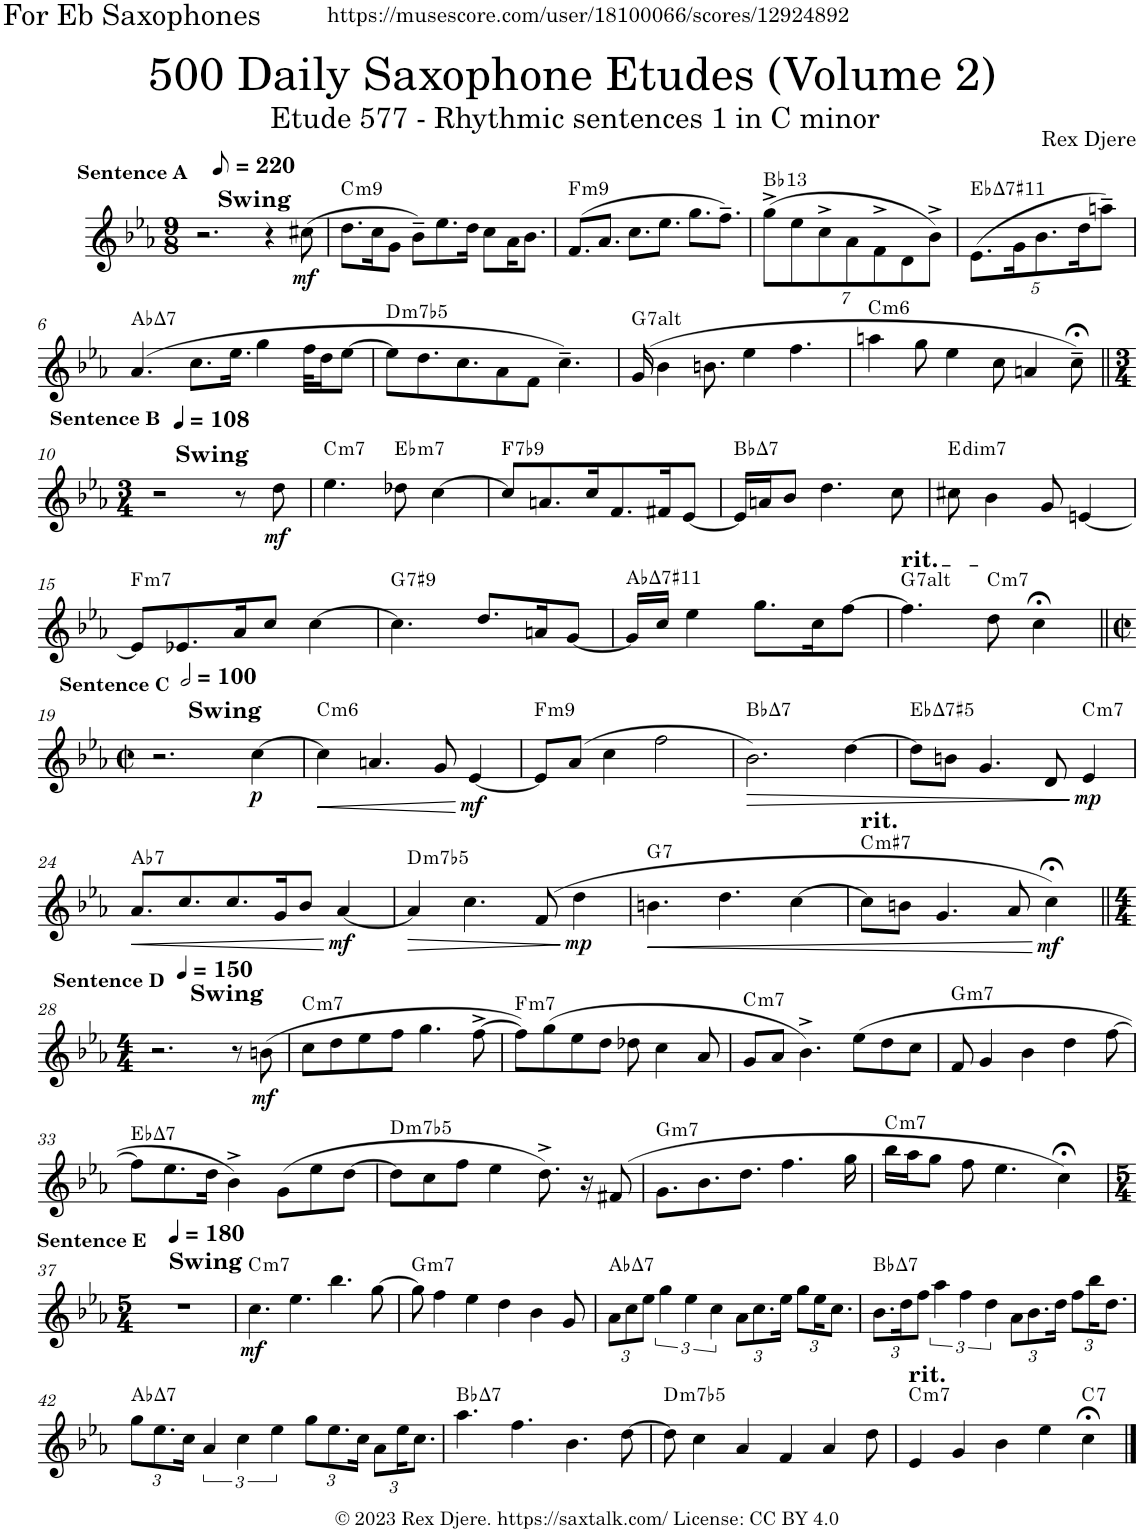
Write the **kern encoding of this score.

**kern	**dynam	**harte
*part1	*part1	*part1
*staff1	*staff1	*
*I"Alto Saxophone	*	*
*I'A. Sax.	*	*
*clefG2	*	*
*Trd5c9	*	*
*k[b-e-a-]	*	*
*M9/8	*	*
*MM110	*	*
=1	=1	=1
!LO:TX:a:B:t=Swing	!	!
!LO:TX:a:B:t=Sentence A	!	!
2.r	.	.
4r	.	.
!	!LO:DY:b	!
(8cc#X\	mf	.
=2	=2	=2
!	!	!LO:H:kt=m9
8.dd\L	.	C:min9
16cc\K	.	.
8g\J	.	.
8b-~\L)	.	.
8.ee-\	.	.
16dd\Jk	.	.
8cc\L	.	.
16a-\K	.	.
8.b-\J	.	.
=3	=3	=3
!	!	!LO:H:kt=m9
(8.f/L	.	F:min9
8.a-/J	.	.
8.cc\L	.	.
8.ee-\J	.	.
8.gg\L	.	.
8.ff~\J)	.	.
=4	=4	=4
*Xbrackettup	*	*
!	!	!LO:H:kt=13
(56%9gg^\L	.	Bb:9(11,13)
56%9ee-\	.	.
56%9cc^\	.	.
56%9a-\	.	.
56%9f^\	.	.
56%9d\	.	.
56%9b-^\J)	.	.
=5	=5	=5
!	!	!LO:H:kt=7
(40%9.e-\L	.	Eb:maj7(#11)
80%9g\K	.	.
40%9.b-\	.	.
80%9dd\K	.	.
40%9aan~\J)	.	.
!!LO:LB:g=z
=6	=6	=6
!	!	!LO:H:kt=7
(4.a-/	.	Ab:maj7
8.cc\L	.	.
16.ee-\Jk	.	.
4gg\	.	.
32ff\KLL	.	.
16dd\J	.	.
[8ee-\J	.	.
=7	=7	=7
!	!	!LO:H:kt=m7b5
8ee-\L]	.	D:hdim7
8.dd\	.	.
8.cc\	.	.
8a-\	.	.
8f\J	.	.
4.cc~\)	.	.
=8	=8	=8
!	!	!LO:H:kt=7
(16g/	.	G:(3,b5,#5,b7,b9,#9)
4b-\	.	.
8.bn\	.	.
4ee-\	.	.
4.ff\	.	.
=9	=9	=9
!	!	!LO:H:kt=m6
4aan\	.	C:min6
8gg\	.	.
4ee-\	.	.
8cc\	.	.
4an/	.	.
8cc;<~\)	.	.
!!LO:LB:g=z
=10||	=10||	=10||
*M3/4	*	*
*MM108	*	*
!LO:TX:a:B:t=Sentence B	!	!
!LO:TX:a:B:t=Swing	!	!
2r	.	.
8r	.	.
!	!LO:DY:b	!
8dd\	mf	.
=11	=11	=11
!	!	!LO:H:kt=m7
4.ee-\	.	C:min7
!	!	!LO:H:kt=m7
8dd-X\	.	Eb:min7
[4cc\	.	.
=12	=12	=12
!	!	!LO:H:kt=7
8cc/L]	.	F:7(b9)
8.an/	.	.
16cc/K	.	.
8.f/	.	.
16f#X/K	.	.
[8e-/J	.	.
=13	=13	=13
!	!	!LO:H:kt=7
16e-/LL]	.	Bb:maj7
16an/J	.	.
8b-/J	.	.
4.dd\	.	.
8cc\	.	.
=14	=14	=14
!	!	!LO:H:kt=dim7
8cc#X\	.	E:dim7
4b-\	.	.
8g/	.	.
[4en/	.	.
!!LO:LB:g=z
=15	=15	=15
!	!	!LO:H:kt=m7
8e/L]	.	F:min7
8.e-X/	.	.
16a-/K	.	.
8cc/J	.	.
[4cc\	.	.
=16	=16	=16
!	!	!LO:H:kt=7
4.cc\]	.	G:7(#9)
8.dd/L	.	.
16an/K	.	.
[8g/J	.	.
=17	=17	=17
!	!	!LO:H:kt=7
16g/LL]	.	Ab:maj7(#11)
16cc/JJ	.	.
4ee-\	.	.
8.gg\L	.	.
16cc\K	.	.
[8ff\J	.	.
=18	=18	=18
!LO:TX:a:t=rit.	!	!LO:H:kt=7
4.ff\]	.	G:(3,b5,#5,b7,b9,#9)
!	!	!LO:H:kt=m7
8dd\	.	C:min7
4cc;<\	.	.
!!LO:LB:g=z
=19||	=19||	=19||
*M2/2	*	*
*met(c|)	*	*
*MM200	*	*
!LO:TX:a:B:t=Sentence C	!	!
!LO:TX:a:B:t=Swing	!	!
2.r	.	.
!	!LO:DY:b	!
[4cc\	p	.
=20	=20	=20
!	!LO:HP:b	!LO:H:kt=m6
4cc\]	<	C:min6
4.an/	.	.
8g/	.	.
!	!LO:DY:n=1:b	!
[4e-/	[ mf	.
=21	=21	=21
!	!	!LO:H:kt=m9
8e-/L]	.	F:min9
(8a-/J	.	.
4cc\	.	.
2ff\	.	.
=22	=22	=22
!	!LO:HP:b	!LO:H:kt=7
2.b-\)	>	Bb:maj7
[4dd\	.	.
=23	=23	=23
!	!	!LO:H:kt=7
8dd\L]	.	Eb:(3,#5,7)
8bn\J	.	.
4.g/	.	.
8d/	.	.
!	!LO:DY:n=1:b	!LO:H:kt=m7
4e-/	] mp	C:min7
!!LO:LB:g=z
=24	=24	=24
!	!LO:HP:b	!LO:H:kt=7
8.a-/L	<	Ab:7
8.cc/	.	.
8.cc/	.	.
16g/K	.	.
8b-/J	.	.
!	!LO:DY:n=1:b	!
[4a-/	[ mf	.
=25	=25	=25
!	!LO:HP:b	!LO:H:kt=m7b5
4a-/]	>	D:hdim7
4.cc\	.	.
(8f/	.	.
!	!LO:DY:n=1:b	!
4dd\	] mp	.
=26	=26	=26
!	!LO:HP:b	!LO:H:kt=7
4.bn\	<	G:7
4.dd\	.	.
[4cc\	.	.
=27	=27	=27
!LO:TX:a:t=rit.	!	!LO:H:kt=m
8cc\L]	.	C:min(#7)
8bn\J	.	.
4.g/	.	.
8a-/	.	.
!	!LO:DY:n=1:b	!
4cc;<\)	[ mf	.
!!LO:LB:g=z
=28||	=28||	=28||
*M4/4	*	*
*MM150	*	*
!LO:TX:a:B:t=Sentence D	!	!
!LO:TX:a:B:t=Swing	!	!
2.r	.	.
8r	.	.
!	!LO:DY:b	!
(8bn\	mf	.
=29	=29	=29
!	!	!LO:H:kt=m7
8cc\L	.	C:min7
8dd\	.	.
8ee-\	.	.
8ff\J	.	.
4.gg\	.	.
[8ff^\	.	.
=30	=30	=30
!	!	!LO:H:kt=m7
8ff\L])	.	F:min7
(8gg\	.	.
8ee-\	.	.
8dd\J	.	.
8dd-X\	.	.
4cc\	.	.
8a-/	.	.
=31	=31	=31
!	!	!LO:H:kt=m7
8g/L	.	C:min7
8a-/J	.	.
4.b-^\)	.	.
(8ee-\L	.	.
8dd\	.	.
8cc\J	.	.
=32	=32	=32
!	!	!LO:H:kt=m7
8f/	.	G:min7
4g/	.	.
4b-\	.	.
4dd\	.	.
[8ff\	.	.
!!LO:LB:g=z
=33	=33	=33
!	!	!LO:H:kt=7
8ff\L]	.	Eb:maj7
8.ee-\	.	.
16dd\Jk	.	.
4b-^\)	.	.
(8g\L	.	.
8ee-\	.	.
[8dd\J	.	.
=34	=34	=34
!	!	!LO:H:kt=m7b5
8dd\L]	.	D:hdim7
8cc\	.	.
8ff\J	.	.
4ee-\	.	.
8.dd^\)	.	.
16r	.	.
(8f#X/	.	.
=35	=35	=35
!	!	!LO:H:kt=m7
8.g\L	.	G:min7
8.b-\	.	.
8.dd\J	.	.
4.ff\	.	.
16gg\	.	.
=36	=36	=36
!	!	!LO:H:kt=m7
16bb-\LL	.	C:min7
16aa-\J	.	.
8gg\J	.	.
8ff\	.	.
4.ee-\	.	.
4cc;<\)	.	.
!!LO:LB:g=z
=37	=37	=37
*M5/4	*	*
*MM180	*	*
!LO:TX:a:B:t=Sentence E	!	!
!LO:TX:a:B:t=Swing	!	!
4%5r	.	.
=38	=38	=38
!	!LO:DY:b	!LO:H:kt=m7
4.cc\	mf	C:min7
4.ee-\	.	.
4.bb-\	.	.
[8gg\	.	.
=39	=39	=39
!	!	!LO:H:kt=m7
8gg\]	.	G:min7
4ff\	.	.
4ee-\	.	.
4dd\	.	.
4b-\	.	.
8g/	.	.
=40	=40	=40
!	!	!LO:H:kt=7
12a-\L	.	Ab:maj7
12cc\	.	.
12ee-\J	.	.
*brackettup	*	*
6gg\	.	.
6ee-\	.	.
6cc\	.	.
*Xbrackettup	*	*
12a-\L	.	.
12.cc\	.	.
24ee-\Jk	.	.
12gg\L	.	.
24ee-\K	.	.
12.cc\J	.	.
=41	=41	=41
!	!	!LO:H:kt=7
12.b-\L	.	Bb:maj7
24dd\K	.	.
12ff\J	.	.
*brackettup	*	*
6aa-\	.	.
6ff\	.	.
6dd\	.	.
*Xbrackettup	*	*
12a-\L	.	.
12.b-\	.	.
24dd\Jk	.	.
12ff\L	.	.
24bb-\K	.	.
12.dd\J	.	.
!!LO:LB:g=z
=42	=42	=42
!	!	!LO:H:kt=7
12gg\L	.	Ab:maj7
12.ee-\	.	.
24cc\Jk	.	.
*brackettup	*	*
6a-/	.	.
6cc\	.	.
6ee-\	.	.
*Xbrackettup	*	*
12gg\L	.	.
12.ee-\	.	.
24cc\Jk	.	.
12a-\L	.	.
24ee-\K	.	.
12.cc\J	.	.
=43	=43	=43
!	!	!LO:H:kt=7
4.aa-\	.	Bb:maj7
4.ff\	.	.
4.b-\	.	.
[8dd\	.	.
=44	=44	=44
!	!	!LO:H:kt=m7b5
8dd\]	.	D:hdim7
4cc\	.	.
4a-/	.	.
4f/	.	.
4a-/	.	.
8dd\	.	.
=45	=45	=45
!LO:TX:a:t=rit.	!	!LO:H:kt=m7
4e-/	.	C:min7
4g/	.	.
4b-\	.	.
4ee-\	.	.
!	!	!LO:H:kt=7
4cc;<\	.	C:7
==	==	==
*-	*-	*-
